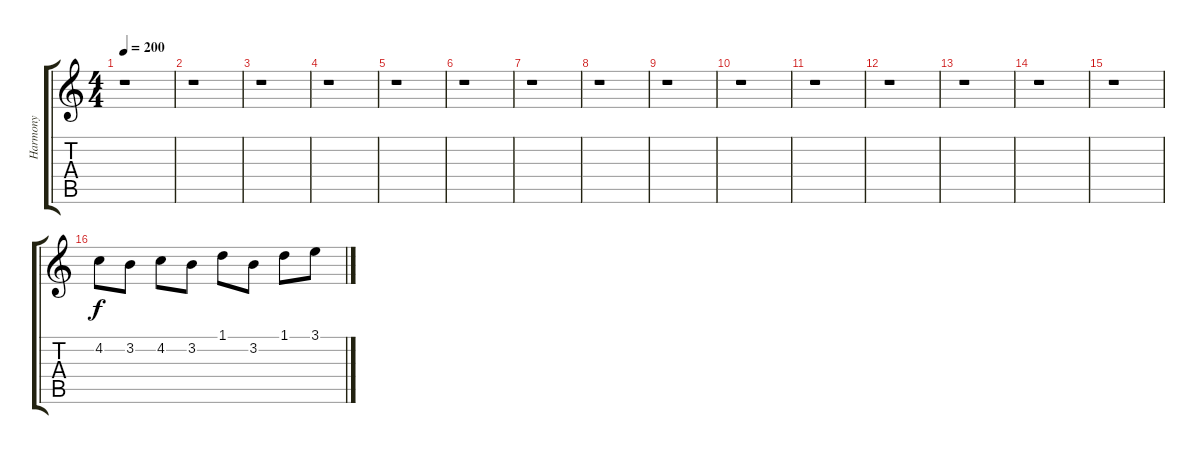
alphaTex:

\track ("Harmony" "Harmony") {instrument distortionguitar}
\staff {score tabs}
\tuning (Db4 Ab3 E3 B2 Gb2 B1) {hide}
\ts (4 4)
\tempo 200
\clef g2
\ks c
r.1{dy f} |
r.1 |
r.1 |
r.1 |
r.1 |
r.1 |
r.1 |
r.1 |
r.1 |
r.1 |
r.1 |
r.1 |
r.1 |
r.1 |
r.1 |
4.2.8 3.2.8 4.2.8 3.2.8 1.1.8 3.2.8 1.1.8 3.1.8
